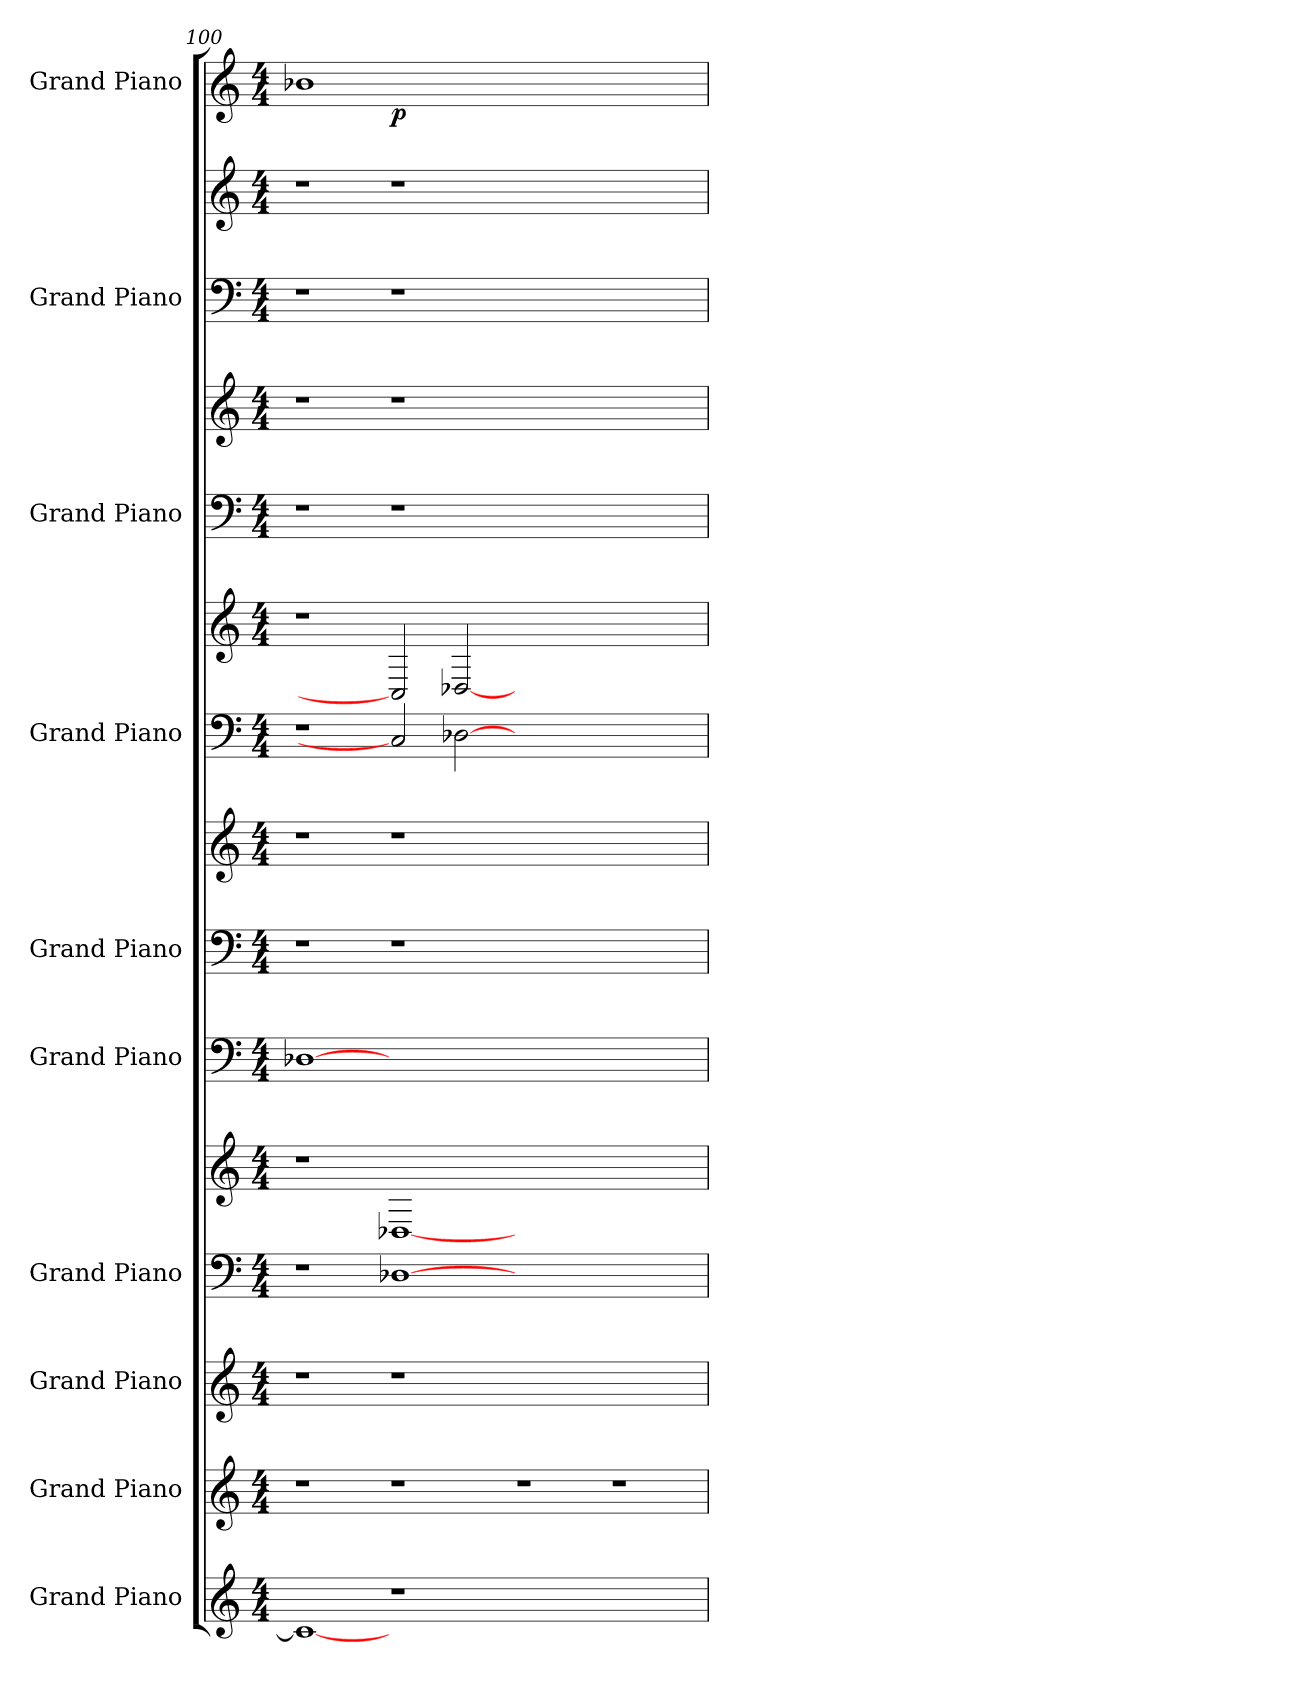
**kern	**kern	**kern	**kern	**kern	**kern	**kern	**kern	**kern	**kern	**kern	**kern	**kern	**kern	**kern	**dynam
*part10	*part9	*part8	*part7	*part7	*part6	*part5	*part5	*part4	*part4	*part3	*part3	*part2	*part2	*part1	*part1
*staff15	*staff14	*staff13	*staff12	*staff11	*staff10	*staff9	*staff8	*staff7	*staff6	*staff5	*staff4	*staff3	*staff2	*staff1	*staff1
*I"Grand Piano	*I"Grand Piano	*I"Grand Piano	*I"Grand Piano	*	*I"Grand Piano	*I"Grand Piano	*	*I"Grand Piano	*	*I"Grand Piano	*	*I"Grand Piano	*	*I"Grand Piano	*
*clefG2	*clefG2	*clefG2	*clefF4	*clefG2	*clefF4	*clefF4	*clefG2	*clefF4	*clefG2	*clefF4	*clefG2	*clefF4	*clefG2	*clefG2	*
*k[]	*k[]	*k[]	*k[]	*k[]	*k[]	*k[]	*k[]	*k[]	*k[]	*k[]	*k[]	*k[]	*k[]	*k[]	*
*C:	*C:	*C:	*C:	*C:	*C:	*C:	*C:	*C:	*C:	*C:	*C:	*C:	*C:	*C:	*
*M4/4	*M4/4	*M4/4	*M4/4	*M4/4	*M4/4	*M4/4	*M4/4	*M4/4	*M4/4	*M4/4	*M4/4	*M4/4	*M4/4	*M4/4	*
=100	=100	=100	=100	=100	=100	=100	=100	=100	=100	=100	=100	=100	=100	=100	=100
1c_	1r	1r	1r	1r	[1D-X	1r	1r	1r	1r	1r	1r	1r	1r	1b-X	.
!	!	!	!	!	!	!	!	!	!	!	!	!	!	!	!LO:DY:b
1r	1r	1r	[1D-X	[1D-X	0.ryy	1r	1r	2C]	2C]	1r	1r	1r	1r	0.ryy	p
.	.	.	.	.	.	.	.	[2D-X	[2D-X	.	.	.	.	.	.
0ryy	1r	0ryy	0ryy	0ryy	.	0ryy	0ryy	0ryy	0ryy	0ryy	0ryy	0ryy	0ryy	.	.
.	1r	.	.	.	.	.	.	.	.	.	.	.	.	.	.
=	=	=	=	=	=	=	=	=	=	=	=	=	=	=	=
*-	*-	*-	*-	*-	*-	*-	*-	*-	*-	*-	*-	*-	*-	*-	*-
